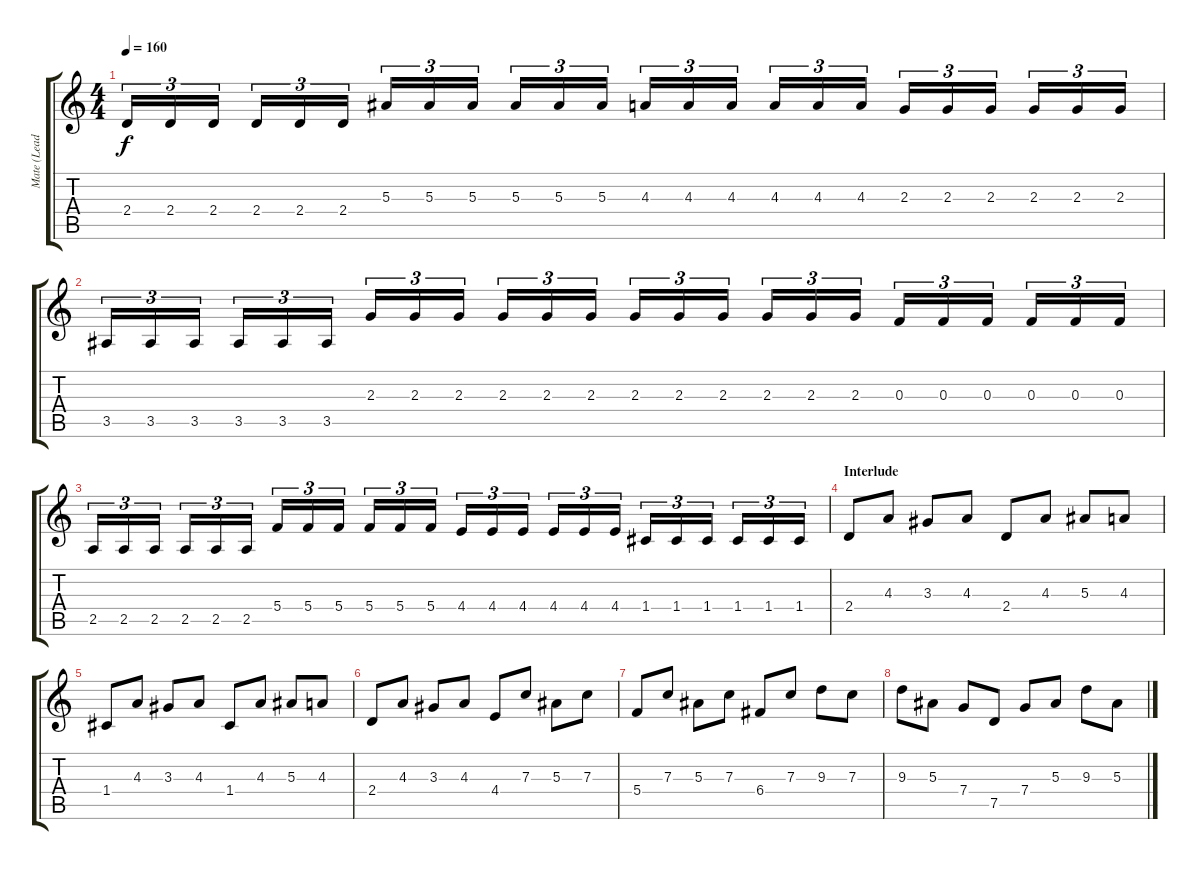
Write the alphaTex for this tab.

\track ("Mate (Lead)" "Mate (Lead") {instrument distortionguitar}
\staff {score tabs}
\tuning (D4 A3 F3 C3 G2 D2) {hide}
\ts (4 4)
\tempo 160
\clef g2
\ks c
2.4.16{tu (3 2) dy f} 2.4.16{tu (3 2)} 2.4.16{tu (3 2)} 2.4.16{tu (3 2)} 2.4.16{tu (3 2)} 2.4.16{tu (3 2)} 5.3.16{tu (3 2)} 5.3.16{tu (3 2)} 5.3.16{tu (3 2)} 5.3.16{tu (3 2)} 5.3.16{tu (3 2)} 5.3.16{tu (3 2)} 4.3.16{tu (3 2)} 4.3.16{tu (3 2)} 4.3.16{tu (3 2)} 4.3.16{tu (3 2)} 4.3.16{tu (3 2)} 4.3.16{tu (3 2)} 2.3.16{tu (3 2)} 2.3.16{tu (3 2)} 2.3.16{tu (3 2)} 2.3.16{tu (3 2)} 2.3.16{tu (3 2)} 2.3.16{tu (3 2)} |
3.5.16{tu (3 2)} 3.5.16{tu (3 2)} 3.5.16{tu (3 2)} 3.5.16{tu (3 2)} 3.5.16{tu (3 2)} 3.5.16{tu (3 2)} 2.3.16{tu (3 2)} 2.3.16{tu (3 2)} 2.3.16{tu (3 2)} 2.3.16{tu (3 2)} 2.3.16{tu (3 2)} 2.3.16{tu (3 2)} 2.3.16{tu (3 2)} 2.3.16{tu (3 2)} 2.3.16{tu (3 2)} 2.3.16{tu (3 2)} 2.3.16{tu (3 2)} 2.3.16{tu (3 2)} 0.3.16{tu (3 2)} 0.3.16{tu (3 2)} 0.3.16{tu (3 2)} 0.3.16{tu (3 2)} 0.3.16{tu (3 2)} 0.3.16{tu (3 2)} |
2.5.16{tu (3 2)} 2.5.16{tu (3 2)} 2.5.16{tu (3 2)} 2.5.16{tu (3 2)} 2.5.16{tu (3 2)} 2.5.16{tu (3 2)} 5.4.16{tu (3 2)} 5.4.16{tu (3 2)} 5.4.16{tu (3 2)} 5.4.16{tu (3 2)} 5.4.16{tu (3 2)} 5.4.16{tu (3 2)} 4.4.16{tu (3 2)} 4.4.16{tu (3 2)} 4.4.16{tu (3 2)} 4.4.16{tu (3 2)} 4.4.16{tu (3 2)} 4.4.16{tu (3 2)} 1.4.16{tu (3 2)} 1.4.16{tu (3 2)} 1.4.16{tu (3 2)} 1.4.16{tu (3 2)} 1.4.16{tu (3 2)} 1.4.16{tu (3 2)} |
\section ("" "Interlude")
2.4.8 4.3.8 3.3.8 4.3.8 2.4.8 4.3.8 5.3.8 4.3.8 |
1.4.8 4.3.8 3.3.8 4.3.8 1.4.8 4.3.8 5.3.8 4.3.8 |
2.4.8 4.3.8 3.3.8 4.3.8 4.4.8 7.3.8 5.3.8 7.3.8 |
5.4.8 7.3.8 5.3.8 7.3.8 6.4.8 7.3.8 9.3.8 7.3.8 |
9.3.8 5.3.8 7.4.8 7.5.8 7.4.8 5.3.8 9.3.8 5.3.8
